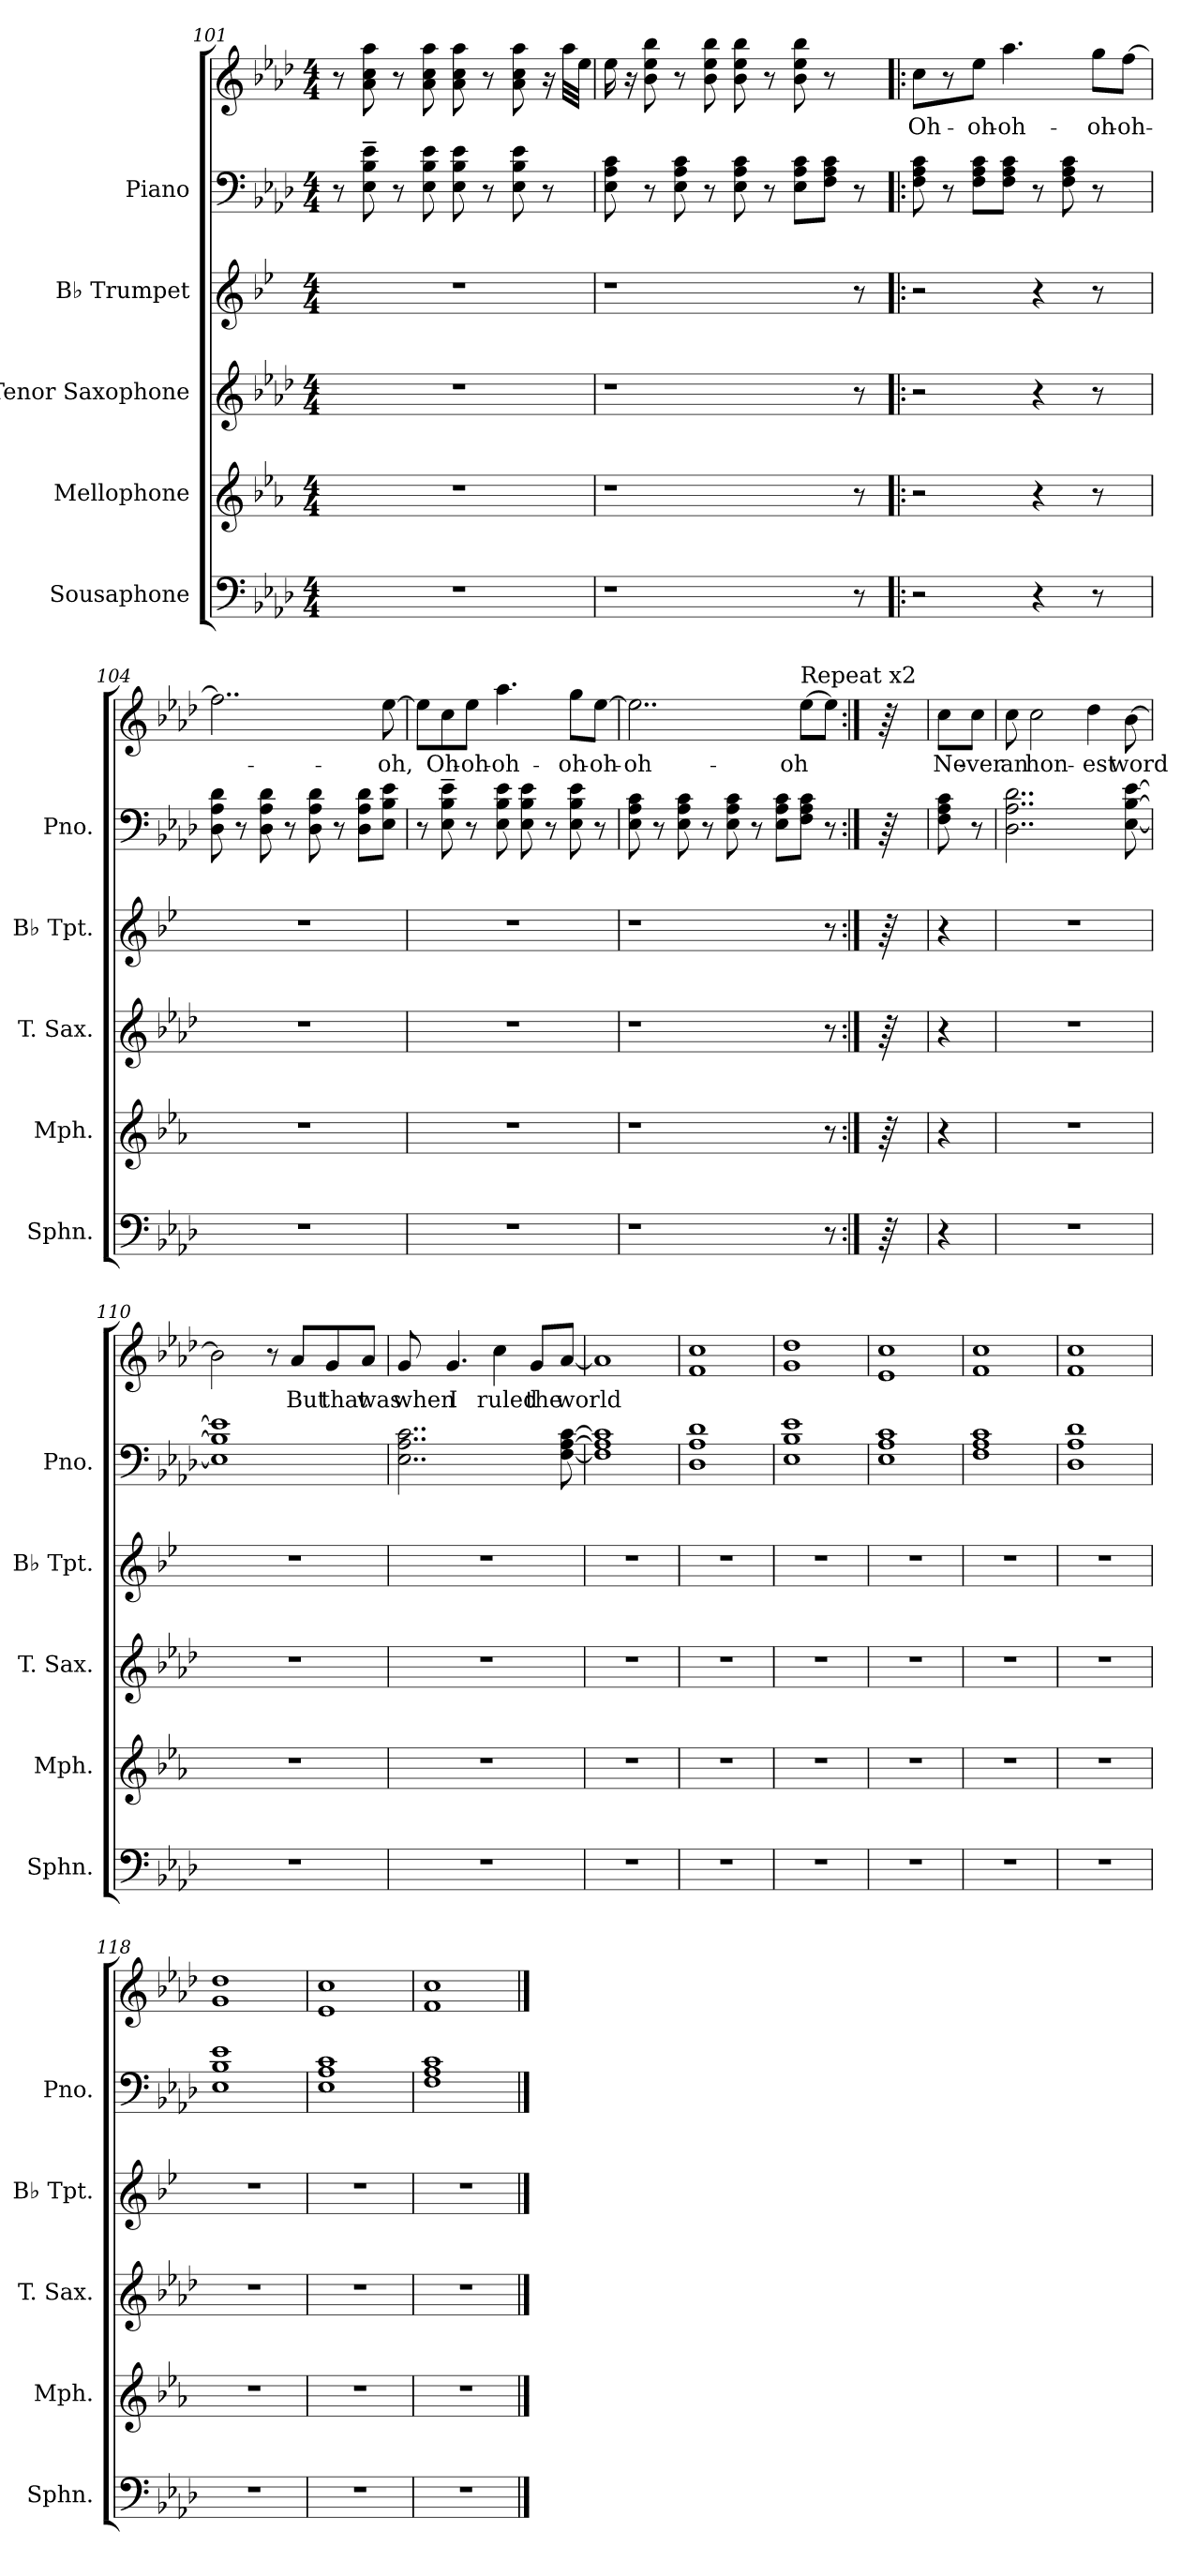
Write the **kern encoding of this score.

**kern	**kern	**kern	**kern	**kern	**kern	**text
*part5	*part4	*part3	*part2	*part1	*part1	*part1
*staff6	*staff5	*staff4	*staff3	*staff2	*staff1	*staff1
*I"Sousaphone	*I"Mellophone	*I"Tenor Saxophone	*I"B♭ Trumpet	*I"Piano	*	*
*I'Sphn.	*I'Mph.	*I'T. Sax.	*I'B♭ Tpt.	*I'Pno.	*	*
!!LO:LB:g=z
*clefF4	*clefG2	*clefG2	*clefG2	*clefF4	*clefG2	*
*	*ITrd4c7	*ITrd8c14	*ITrd1c2	*	*	*
*k[b-e-a-d-]	*k[b-e-a-d-]	*k[b-e-a-d-]	*k[b-e-a-d-]	*k[b-e-a-d-]	*k[b-e-a-d-]	*
*M4/4	*M4/4	*M4/4	*M4/4	*M4/4	*M4/4	*
=101	=101	=101	=101	=101	=101	=101
1r	1r	1r	1r	8r	8r	.
.	.	.	.	8E-\~ 8B-\~ 8e-\~	8a-\ 8cc\ 8aa-\	.
.	.	.	.	8r	8r	.
.	.	.	.	8E-\ 8B-\ 8e-\	8a-\ 8cc\ 8aa-\	.
.	.	.	.	8E-\ 8B-\ 8e-\	8a-\ 8cc\ 8aa-\	.
.	.	.	.	8r	8r	.
.	.	.	.	8E-\ 8B-\ 8e-\	8a-\ 8cc\ 8aa-\	.
.	.	.	.	8r	16r	.
.	.	.	.	.	32aa-\LLL	.
.	.	.	.	.	32ee-\JJJ	.
=102	=102	=102	=102	=102	=102	=102
1r	1r	1r	1r	8E-\ 8A-\ 8c\	16ee-\	.
.	.	.	.	.	16r	.
.	.	.	.	8r	8b-\ 8ee-\ 8bb-\	.
.	.	.	.	8E-\ 8A-\ 8c\	8r	.
.	.	.	.	8r	8b-\ 8ee-\ 8bb-\	.
.	.	.	.	8E-\ 8A-\ 8c\	8b-\ 8ee-\ 8bb-\	.
.	.	.	.	8r	8r	.
.	.	.	.	8E-\ 8A-\ 8c\L	8b-\ 8ee-\ 8bb-\	.
.	.	.	.	8F\ 8A-\ 8c\J	8r	.
8r	8r	8r	8r	8r	8ryy	.
=103!|:	=103!|:	=103!|:	=103!|:	=103!|:	=103!|:	=103!|:
!	!	!	!	!	!	!LO:LY:b
2r	2r	2r	2r	8F\ 8A-\ 8c\	8cc\L	Oh-
.	.	.	.	8r	8r	.
!	!	!	!	!	!	!LO:LY:b
.	.	.	.	8F\ 8A-\ 8c\L	8ee-\J	-oh-
!	!	!	!	!	!	!LO:LY:b
.	.	.	.	8F\ 8A-\ 8c\J	4.aa-\	-oh-
4r	4r	4r	4r	8r	.	.
.	.	.	.	8F\ 8A-\ 8c\	.	.
!	!	!	!	!	!	!LO:LY:b
8r	8r	8r	8r	8r	8gg\L	-oh-
!	!	!	!	!	!	!LO:LY:b
8ryy	8ryy	8ryy	8ryy	8ryy	[8ff\J	-oh-
=104	=104	=104	=104	=104	=104	=104
1r	1r	1r	1r	8D-\ 8A-\ 8d-\	2..ff\]	.
.	.	.	.	8r	.	.
.	.	.	.	8D-\ 8A-\ 8d-\	.	.
.	.	.	.	8r	.	.
.	.	.	.	8D-\ 8A-\ 8d-\	.	.
.	.	.	.	8r	.	.
.	.	.	.	8D-\ 8A-\ 8d-\L	.	.
!	!	!	!	!	!	!LO:LY:b
.	.	.	.	8E-\ 8B-\ 8e-\J	[8ee-\	-oh,
=105	=105	=105	=105	=105	=105	=105
1r	1r	1r	1r	8r	8ee-\L]	.
!	!	!	!	!	!	!LO:LY:b
.	.	.	.	8E-\~ 8B-\~ 8e-\~	8cc\	Oh-
!	!	!	!	!	!	!LO:LY:b
.	.	.	.	8r	8ee-\J	-oh-
!	!	!	!	!	!	!LO:LY:b
.	.	.	.	8E-\ 8B-\ 8e-\	4.aa-\	-oh-
.	.	.	.	8E-\ 8B-\ 8e-\	.	.
.	.	.	.	8r	.	.
!	!	!	!	!	!	!LO:LY:b
.	.	.	.	8E-\ 8B-\ 8e-\	8gg\L	-oh-
!	!	!	!	!	!	!LO:LY:b
.	.	.	.	8r	[8ee-\J	-oh-
!!LO:PB:g=z
=106	=106	=106	=106	=106	=106	=106
!	!	!	!	!	!	!LO:LY:b
1r	1r	1r	1r	8E-\ 8A-\ 8c\	2..ee-\]	-oh-
.	.	.	.	8r	.	.
.	.	.	.	8E-\ 8A-\ 8c\	.	.
.	.	.	.	8r	.	.
.	.	.	.	8E-\ 8A-\ 8c\	.	.
.	.	.	.	8r	.	.
.	.	.	.	8E-\ 8A-\ 8c\L	.	.
!	!	!	!	!	!LO:TX:a:t=Repeat x2	!
!	!	!	!	!	!	!LO:LY:b
.	.	.	.	8F\ 8A-\ 8c\J	[8ee-\L	-oh
8r	8r	8r	8r	8r	8ee-\J]	.
=107:|!	=107:|!	=107:|!	=107:|!	=107:|!	=107:|!	=107:|!
64r	64r	64r	64r	64r	64r	.
!!LO:LB:g=z
=108	=108	=108	=108	=108	=108	=108
!	!	!	!	!	!	!LO:LY:b
4r	4r	4r	4r	8F\ 8A-\ 8c\	8cc\L	Ne-
!	!	!	!	!	!	!LO:LY:b
.	.	.	.	8r	8cc\J	-ver
=109	=109	=109	=109	=109	=109	=109
!	!	!	!	!	!	!LO:LY:b
1r	1r	1r	1r	2..D-\ 2..A-\ 2..d-\	8cc\	an
!	!	!	!	!	!	!LO:LY:b
.	.	.	.	.	2cc\	hon-
!	!	!	!	!	!	!LO:LY:b
.	.	.	.	.	4dd-\	-est
!	!	!	!	!	!	!LO:LY:b
.	.	.	.	[8E-\ [8B-\ [8e-\	[8b-\	word
=110	=110	=110	=110	=110	=110	=110
1r	1r	1r	1r	1E-] 1B-] 1e-]	2b-\]	.
.	.	.	.	.	8r	.
!	!	!	!	!	!	!LO:LY:b
.	.	.	.	.	8a-/L	But
!	!	!	!	!	!	!LO:LY:b
.	.	.	.	.	8g/	that
!	!	!	!	!	!	!LO:LY:b
.	.	.	.	.	8a-/J	was
=111	=111	=111	=111	=111	=111	=111
!	!	!	!	!	!	!LO:LY:b
1r	1r	1r	1r	2..E-\ 2..A-\ 2..c\	8g/	when
!	!	!	!	!	!	!LO:LY:b
.	.	.	.	.	4.g/	I
!	!	!	!	!	!	!LO:LY:b
.	.	.	.	.	4cc\	ruled
!	!	!	!	!	!	!LO:LY:b
.	.	.	.	.	8g/L	the
!	!	!	!	!	!	!LO:LY:b
.	.	.	.	[8F\ [8A-\ [8c\	[8a-/J	world
=112	=112	=112	=112	=112	=112	=112
1r	1r	1r	1r	1F] 1A-] 1c]	1a-]	.
=113	=113	=113	=113	=113	=113	=113
1r	1r	1r	1r	1D- 1A- 1d-	1f 1cc	.
=114	=114	=114	=114	=114	=114	=114
1r	1r	1r	1r	1E- 1B- 1e-	1g 1dd-	.
=115	=115	=115	=115	=115	=115	=115
1r	1r	1r	1r	1E- 1A- 1c	1e- 1cc	.
=116	=116	=116	=116	=116	=116	=116
1r	1r	1r	1r	1F 1A- 1c	1f 1cc	.
!!LO:PB:g=z
=117	=117	=117	=117	=117	=117	=117
1r	1r	1r	1r	1D- 1A- 1d-	1f 1cc	.
=118	=118	=118	=118	=118	=118	=118
1r	1r	1r	1r	1E- 1B- 1e-	1g 1dd-	.
=119	=119	=119	=119	=119	=119	=119
1r	1r	1r	1r	1E- 1A- 1c	1e- 1cc	.
=120	=120	=120	=120	=120	=120	=120
1r	1r	1r	1r	1F 1A- 1c	1f 1cc	.
==	==	==	==	==	==	==
*-	*-	*-	*-	*-	*-	*-
